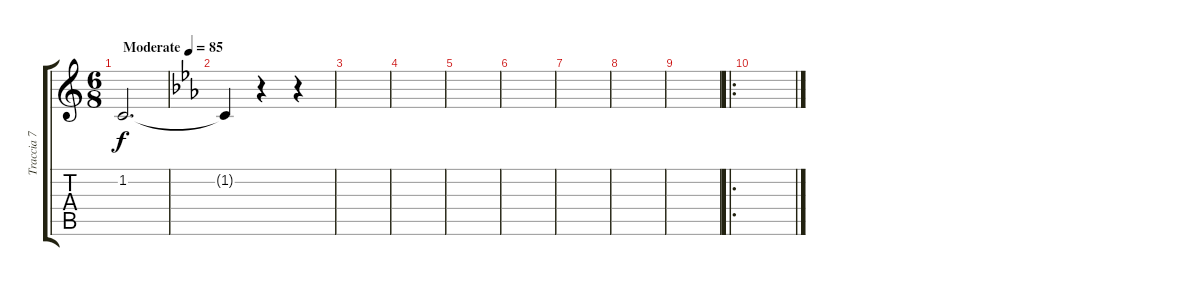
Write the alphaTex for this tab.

\track ("Traccia 7" "Traccia 7") {instrument seashore}
\staff {score tabs}
\tuning (E4 B3 G3 D3 A2 E2) {hide}
\ts (6 8)
\tempo (85 "Moderate")
\clef g2
\ks c
1.2.2{d dy f instrument seashore} |
\ks cminor
1.2{t}.4 r.4 r.4 |
|
|
|
|
|
|
|
\ro
